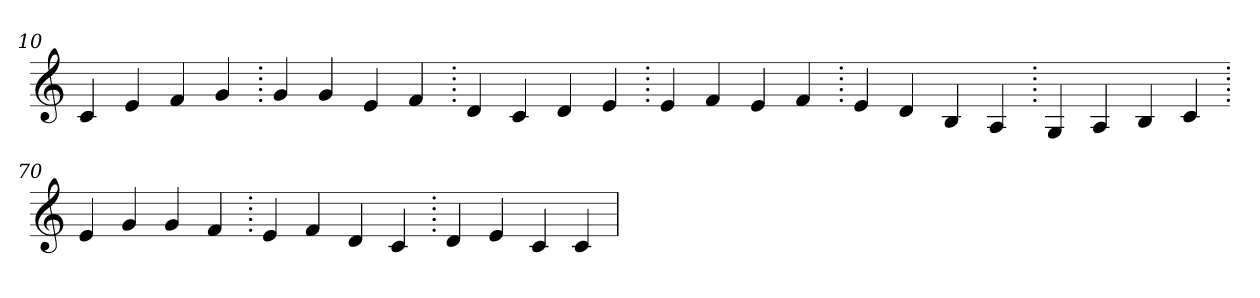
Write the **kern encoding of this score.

**kern
*part1
*staff1
*clefG2
=10.
4c
4e
4f
4g
=20.
4g
4g
4e
4f
=30.
4d
4c
4d
4e
=40.
4e
4f
4e
4f
=50.
4e
4d
4B
4A
=60.
4G
4A
4B
4c
=70.
4e
4g
4g
4f
=80.
4e
4f
4d
4c
=90.
4d
4e
4c
4c
=
*-
